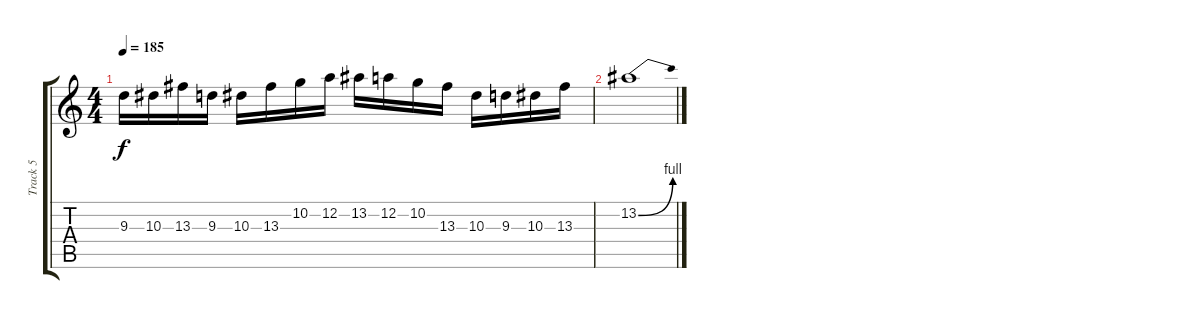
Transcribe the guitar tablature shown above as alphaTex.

\track ("Track 5" "Track 5") {instrument overdrivenguitar}
\staff {score tabs}
\tuning (D4 A3 F3 C3 G2 C2) {hide}
\ts (4 4)
\tempo 185
\clef g2
\ks c
9.3.16{dy f} 10.3.16 13.3.16 9.3.16 10.3.16 13.3.16 10.2.16 12.2.16 13.2.16 12.2.16 10.2.16 13.3.16 10.3.16 9.3.16 10.3.16 13.3.16 |
13.2{be (bend 0 0 60 4)}.1
